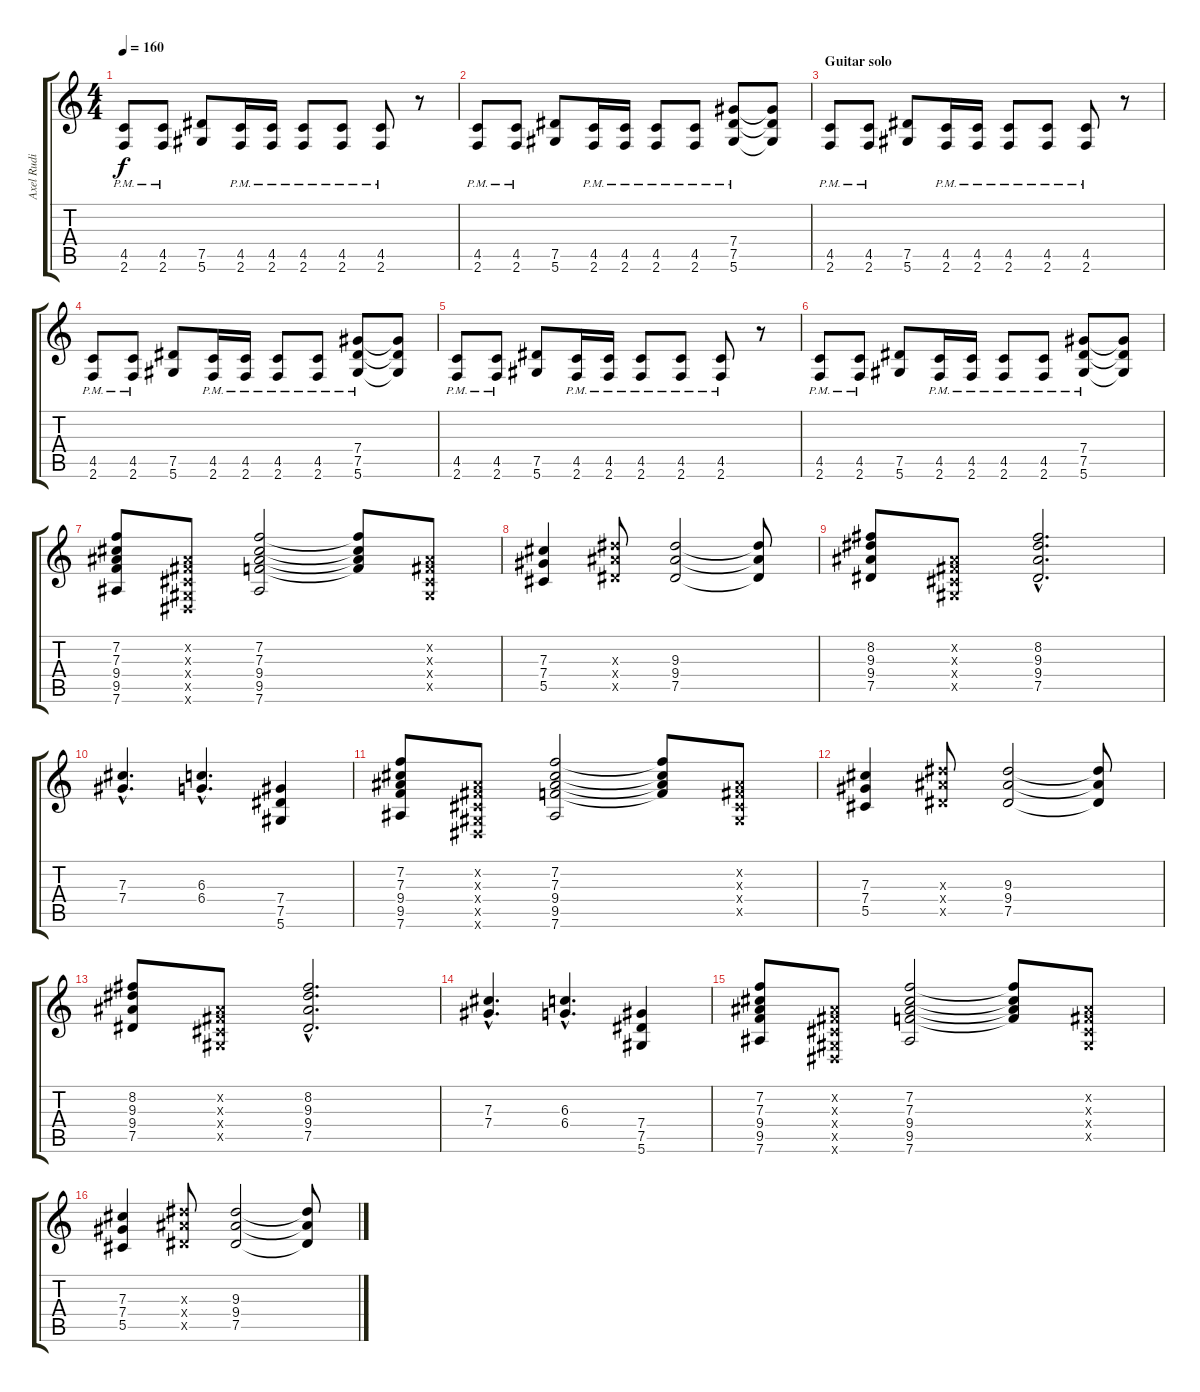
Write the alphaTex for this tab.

\track ("Axel Rudi Pell - Guitar 2" "Axel Rudi ") {instrument distortionguitar}
\staff {score tabs}
\tuning (Eb4 Bb3 Gb3 Db3 Ab2 Eb2) {hide}
\ts (4 4)
\tempo 160
\clef g2
\ks c
(4.5{pm} 2.6{pm}).8{dy f} (4.5{pm} 2.6{pm}).8 (7.5 5.6).8 (4.5{pm} 2.6{pm}).16 (4.5{pm} 2.6{pm}).16 (4.5{pm} 2.6{pm}).8 (4.5{pm} 2.6{pm}).8 (4.5{pm} 2.6{pm}).8 r.8 |
(4.5{pm} 2.6{pm}).8 (4.5{pm} 2.6{pm}).8 (7.5 5.6).8 (4.5{pm} 2.6{pm}).16 (4.5{pm} 2.6{pm}).16 (4.5{pm} 2.6{pm}).8 (4.5{pm} 2.6{pm}).8 (7.4 7.5 5.6{pm}).8 (7.4{t} 7.5{t} 5.6{t}).8 |
\section ("" "Guitar solo")
(4.5{pm} 2.6{pm}).8 (4.5{pm} 2.6{pm}).8 (7.5 5.6).8 (4.5{pm} 2.6{pm}).16 (4.5{pm} 2.6{pm}).16 (4.5{pm} 2.6{pm}).8 (4.5{pm} 2.6{pm}).8 (4.5{pm} 2.6{pm}).8 r.8 |
(4.5{pm} 2.6{pm}).8 (4.5{pm} 2.6{pm}).8 (7.5 5.6).8 (4.5{pm} 2.6{pm}).16 (4.5{pm} 2.6{pm}).16 (4.5{pm} 2.6{pm}).8 (4.5{pm} 2.6{pm}).8 (7.4 7.5 5.6{pm}).8 (7.4{t} 7.5{t} 5.6{t}).8 |
(4.5{pm} 2.6{pm}).8 (4.5{pm} 2.6{pm}).8 (7.5 5.6).8 (4.5{pm} 2.6{pm}).16 (4.5{pm} 2.6{pm}).16 (4.5{pm} 2.6{pm}).8 (4.5{pm} 2.6{pm}).8 (4.5{pm} 2.6{pm}).8 r.8 |
(4.5{pm} 2.6{pm}).8 (4.5{pm} 2.6{pm}).8 (7.5 5.6).8 (4.5{pm} 2.6{pm}).16 (4.5{pm} 2.6{pm}).16 (4.5{pm} 2.6{pm}).8 (4.5{pm} 2.6{pm}).8 (7.4 7.5 5.6{pm}).8 (7.4{t} 7.5{t} 5.6{t}).8 |
(7.2 7.3 9.4 9.5 7.6).8 (0.2{x} 0.3{x} 0.4{x} 0.5{x} 0.6{x}).8 (7.2 7.3 9.4 9.5 7.6).2 (7.2{t} 7.3{t} 9.4{t} 9.5{t}).8 (0.2{x} 0.3{x} 0.4{x} 0.5{x}).8 |
(7.3 7.4 5.5).4 (9.3{x} 9.4{x} 7.5{x}).8 (9.3 9.4 7.5).2 (9.3{t} 9.4{t} 7.5{t}).8 |
(8.2 9.3 9.4 7.5).8 (0.2{x} 0.3{x} 0.4{x} 0.5{x}).8 (8.2{hac} 9.3{hac} 9.4{hac} 7.5{hac}).2{d} |
(7.3{hac} 7.4{hac}).4{d} (6.3{hac} 6.4{hac}).4{d} (7.4 7.5 5.6).4 |
(7.2 7.3 9.4 9.5 7.6).8 (0.2{x} 0.3{x} 0.4{x} 0.5{x} 0.6{x}).8 (7.2 7.3 9.4 9.5 7.6).2 (7.2{t} 7.3{t} 9.4{t} 9.5{t}).8 (0.2{x} 0.3{x} 0.4{x} 0.5{x}).8 |
(7.3 7.4 5.5).4 (9.3{x} 9.4{x} 7.5{x}).8 (9.3 9.4 7.5).2 (9.3{t} 9.4{t} 7.5{t}).8 |
(8.2 9.3 9.4 7.5).8 (0.2{x} 0.3{x} 0.4{x} 0.5{x}).8 (8.2{hac} 9.3{hac} 9.4{hac} 7.5{hac}).2{d} |
(7.3{hac} 7.4{hac}).4{d} (6.3{hac} 6.4{hac}).4{d} (7.4 7.5 5.6).4 |
(7.2 7.3 9.4 9.5 7.6).8 (0.2{x} 0.3{x} 0.4{x} 0.5{x} 0.6{x}).8 (7.2 7.3 9.4 9.5 7.6).2 (7.2{t} 7.3{t} 9.4{t} 9.5{t}).8 (0.2{x} 0.3{x} 0.4{x} 0.5{x}).8 |
(7.3 7.4 5.5).4 (9.3{x} 9.4{x} 7.5{x}).8 (9.3 9.4 7.5).2 (9.3{t} 9.4{t} 7.5{t}).8
